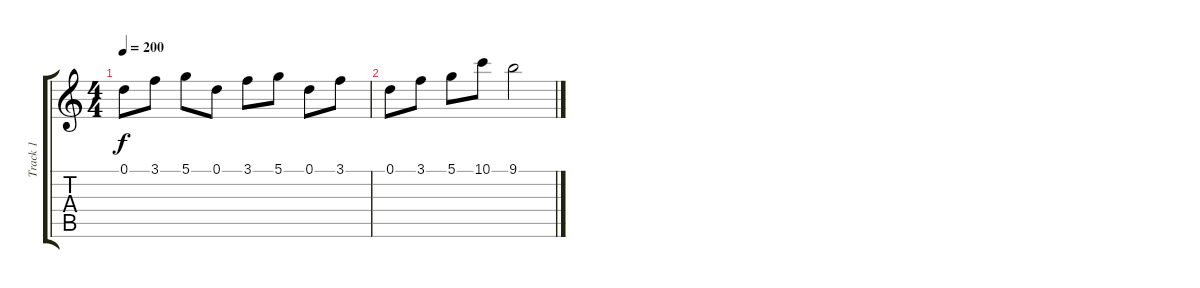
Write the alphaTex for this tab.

\track ("Track 1" "Track 1") {instrument distortionguitar}
\staff {score tabs}
\tuning (D4 A3 F3 D3 A2 D2) {hide}
\ts (4 4)
\tempo 200
\clef g2
\ks c
0.1.8{dy f} 3.1.8 5.1.8 0.1.8 3.1.8 5.1.8 0.1.8 3.1.8 |
0.1.8 3.1.8 5.1.8 10.1.8 9.1.2
